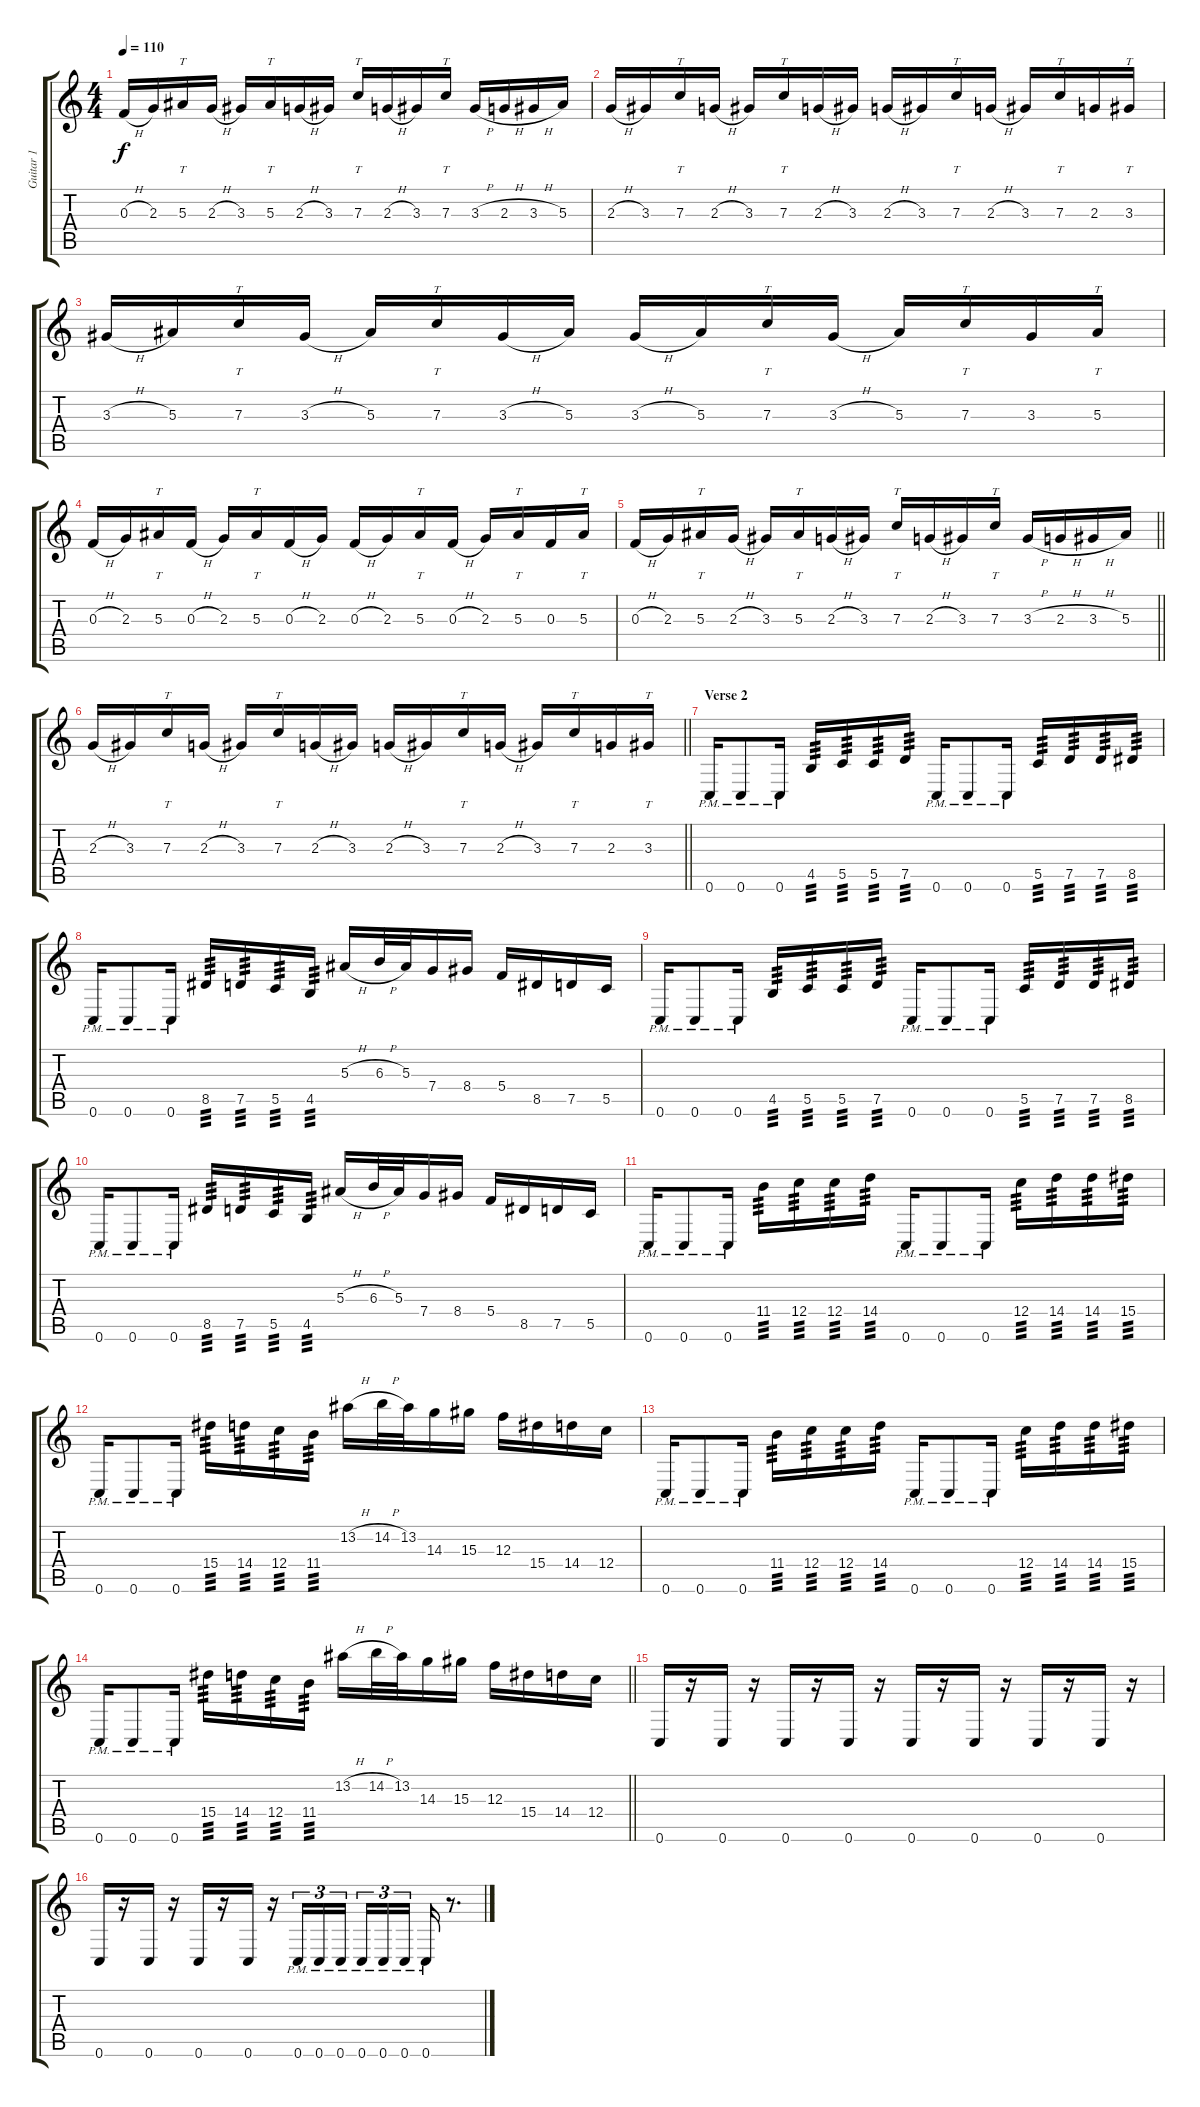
\track ("Guitar 1" "Guitar 1") {instrument distortionguitar}
\staff {score tabs}
\tuning (D4 A3 F3 C3 G2 C2) {hide}
\ts (4 4)
\tempo 110
\clef g2
\ks c
0.3{h}.16{dy f} 2.3.16 5.3.16{tt} 2.3{h}.16 3.3.16 5.3.16{tt} 2.3{h}.16 3.3.16 7.3.16{tt} 2.3{h}.16 3.3.16 7.3.16{tt} 3.3{h}.16 2.3{h}.16 3.3{h}.16 5.3.16 |
2.3{h}.16 3.3.16 7.3.16{tt} 2.3{h}.16 3.3.16 7.3.16{tt} 2.3{h}.16 3.3.16 2.3{h}.16 3.3.16 7.3.16{tt} 2.3{h}.16 3.3.16 7.3.16{tt} 2.3.16 3.3.16{tt} |
3.3{h}.16 5.3.16 7.3.16{tt} 3.3{h}.16 5.3.16 7.3.16{tt} 3.3{h}.16 5.3.16 3.3{h}.16 5.3.16 7.3.16{tt} 3.3{h}.16 5.3.16 7.3.16{tt} 3.3.16 5.3.16{tt} |
0.3{h}.16 2.3.16 5.3.16{tt} 0.3{h}.16 2.3.16 5.3.16{tt} 0.3{h}.16 2.3.16 0.3{h}.16 2.3.16 5.3.16{tt} 0.3{h}.16 2.3.16 5.3.16{tt} 0.3.16 5.3.16{tt} |
\barLineRight lightlight
0.3{h}.16 2.3.16 5.3.16{tt} 2.3{h}.16 3.3.16 5.3.16{tt} 2.3{h}.16 3.3.16 7.3.16{tt} 2.3{h}.16 3.3.16 7.3.16{tt} 3.3{h}.16 2.3{h}.16 3.3{h}.16 5.3.16 |
\section ("" "")
\barLineRight lightlight
2.3{h}.16 3.3.16 7.3.16{tt} 2.3{h}.16 3.3.16 7.3.16{tt} 2.3{h}.16 3.3.16 2.3{h}.16 3.3.16 7.3.16{tt} 2.3{h}.16 3.3.16 7.3.16{tt} 2.3.16 3.3.16{tt} |
\section ("" "Verse 2")
0.6{pm}.16 0.6{pm}.8 0.6{pm}.16 4.5.16{tp 3} 5.5.16{tp 3} 5.5.16{tp 3} 7.5.16{tp 3} 0.6{pm}.16 0.6{pm}.8 0.6{pm}.16 5.5.16{tp 3} 7.5.16{tp 3} 7.5.16{tp 3} 8.5.16{tp 3} |
0.6{pm}.16 0.6{pm}.8 0.6{pm}.16 8.5.16{tp 3} 7.5.16{tp 3} 5.5.16{tp 3} 4.5.16{tp 3} 5.3{h}.16 6.3{h}.32 5.3.32 7.4.16 8.4.16 5.4.16 8.5.16 7.5.16 5.5.16 |
0.6{pm}.16 0.6{pm}.8 0.6{pm}.16 4.5.16{tp 3} 5.5.16{tp 3} 5.5.16{tp 3} 7.5.16{tp 3} 0.6{pm}.16 0.6{pm}.8 0.6{pm}.16 5.5.16{tp 3} 7.5.16{tp 3} 7.5.16{tp 3} 8.5.16{tp 3} |
0.6{pm}.16 0.6{pm}.8 0.6{pm}.16 8.5.16{tp 3} 7.5.16{tp 3} 5.5.16{tp 3} 4.5.16{tp 3} 5.3{h}.16 6.3{h}.32 5.3.32 7.4.16 8.4.16 5.4.16 8.5.16 7.5.16 5.5.16 |
0.6{pm}.16 0.6{pm}.8 0.6{pm}.16 11.4.16{tp 3} 12.4.16{tp 3} 12.4.16{tp 3} 14.4.16{tp 3} 0.6{pm}.16 0.6{pm}.8 0.6{pm}.16 12.4.16{tp 3} 14.4.16{tp 3} 14.4.16{tp 3} 15.4.16{tp 3} |
0.6{pm}.16 0.6{pm}.8 0.6{pm}.16 15.4.16{tp 3} 14.4.16{tp 3} 12.4.16{tp 3} 11.4.16{tp 3} 13.2{h}.16 14.2{h}.32 13.2.32 14.3.16 15.3.16 12.3.16 15.4.16 14.4.16 12.4.16 |
0.6{pm}.16 0.6{pm}.8 0.6{pm}.16 11.4.16{tp 3} 12.4.16{tp 3} 12.4.16{tp 3} 14.4.16{tp 3} 0.6{pm}.16 0.6{pm}.8 0.6{pm}.16 12.4.16{tp 3} 14.4.16{tp 3} 14.4.16{tp 3} 15.4.16{tp 3} |
\barLineRight lightlight
0.6{pm}.16 0.6{pm}.8 0.6{pm}.16 15.4.16{tp 3} 14.4.16{tp 3} 12.4.16{tp 3} 11.4.16{tp 3} 13.2{h}.16 14.2{h}.32 13.2.32 14.3.16 15.3.16 12.3.16 15.4.16 14.4.16 12.4.16 |
\section ("" "")
0.6.16 r.16 0.6.16 r.16 0.6.16 r.16 0.6.16 r.16 0.6.16 r.16 0.6.16 r.16 0.6.16 r.16 0.6.16 r.16 |
0.6.16 r.16 0.6.16 r.16 0.6.16 r.16 0.6.16 r.16 0.6{pm}.16{tu (3 2)} 0.6{pm}.16{tu (3 2)} 0.6{pm}.16{tu (3 2) beam splitsecondary} 0.6{pm}.16{tu (3 2)} 0.6{pm}.16{tu (3 2)} 0.6{pm}.16{tu (3 2)} 0.6{pm}.16 r.8{d}
